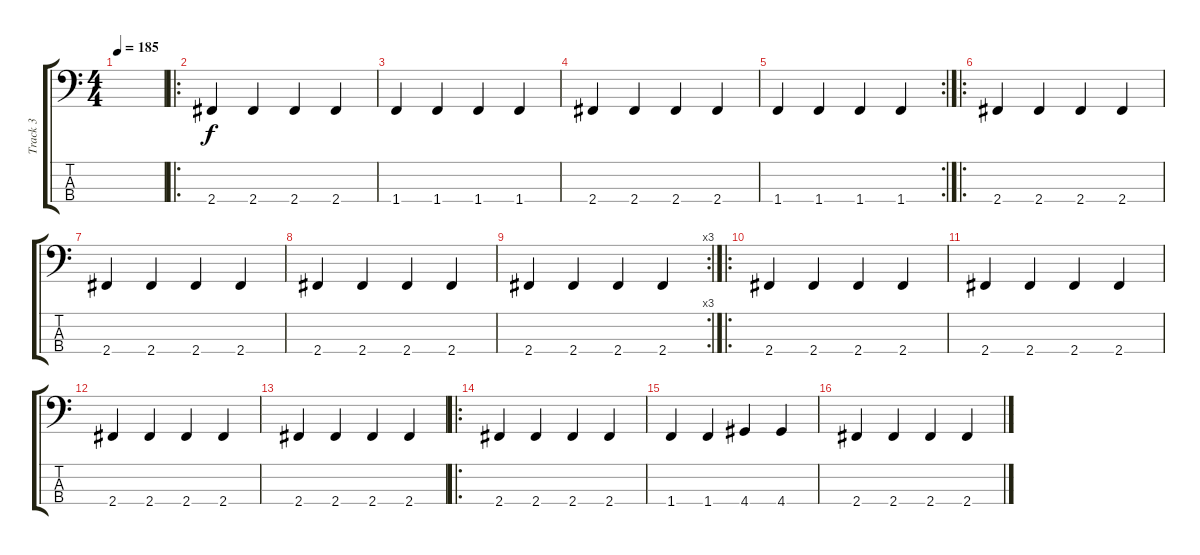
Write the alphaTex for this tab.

\track ("Track 3" "Track 3") {instrument electricbasspick}
\staff {score tabs}
\tuning (G2 D2 A1 E1) {hide}
\ts (4 4)
\tempo 185
\clef f4
\ks c
|
\ro
2.4.4 2.4.4 2.4.4 2.4.4 |
1.4.4 1.4.4 1.4.4 1.4.4 |
2.4.4 2.4.4 2.4.4 2.4.4 |
\rc 2
1.4.4 1.4.4 1.4.4 1.4.4 |
\ro
2.4.4 2.4.4 2.4.4 2.4.4 |
2.4.4 2.4.4 2.4.4 2.4.4 |
2.4.4 2.4.4 2.4.4 2.4.4 |
\rc 3
2.4.4 2.4.4 2.4.4 2.4.4 |
\ro
2.4.4 2.4.4 2.4.4 2.4.4 |
2.4.4 2.4.4 2.4.4 2.4.4 |
2.4.4 2.4.4 2.4.4 2.4.4 |
2.4.4 2.4.4 2.4.4 2.4.4 |
\ro
2.4.4 2.4.4 2.4.4 2.4.4 |
1.4.4 1.4.4 4.4.4 4.4.4 |
2.4.4 2.4.4 2.4.4 2.4.4
